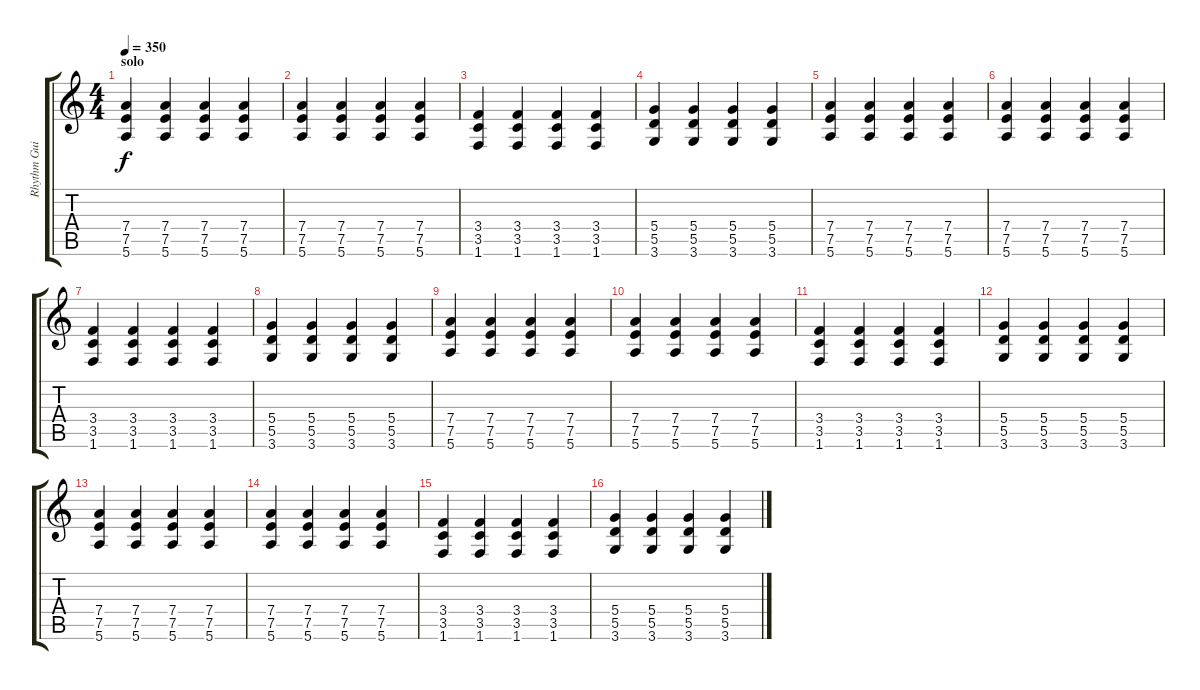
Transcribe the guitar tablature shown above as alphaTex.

\track ("Rhythm Guitar" "Rhythm Gui") {instrument overdrivenguitar}
\staff {score tabs}
\tuning (E4 B3 G3 D3 A2 E2) {hide}
\ts (4 4)
\section ("" "solo")
\tempo 350
\clef g2
\ks c
(7.4 7.5 5.6).4{dy f} (7.4 7.5 5.6).4 (7.4 7.5 5.6).4 (7.4 7.5 5.6).4 |
(7.4 7.5 5.6).4 (7.4 7.5 5.6).4 (7.4 7.5 5.6).4 (7.4 7.5 5.6).4 |
(3.4 3.5 1.6).4 (3.4 3.5 1.6).4 (3.4 3.5 1.6).4 (3.4 3.5 1.6).4 |
(5.4 5.5 3.6).4 (5.4 5.5 3.6).4 (5.4 5.5 3.6).4 (5.4 5.5 3.6).4 |
(7.4 7.5 5.6).4 (7.4 7.5 5.6).4 (7.4 7.5 5.6).4 (7.4 7.5 5.6).4 |
(7.4 7.5 5.6).4 (7.4 7.5 5.6).4 (7.4 7.5 5.6).4 (7.4 7.5 5.6).4 |
(3.4 3.5 1.6).4 (3.4 3.5 1.6).4 (3.4 3.5 1.6).4 (3.4 3.5 1.6).4 |
(5.4 5.5 3.6).4 (5.4 5.5 3.6).4 (5.4 5.5 3.6).4 (5.4 5.5 3.6).4 |
(7.4 7.5 5.6).4 (7.4 7.5 5.6).4 (7.4 7.5 5.6).4 (7.4 7.5 5.6).4 |
(7.4 7.5 5.6).4 (7.4 7.5 5.6).4 (7.4 7.5 5.6).4 (7.4 7.5 5.6).4 |
(3.4 3.5 1.6).4 (3.4 3.5 1.6).4 (3.4 3.5 1.6).4 (3.4 3.5 1.6).4 |
(5.4 5.5 3.6).4 (5.4 5.5 3.6).4 (5.4 5.5 3.6).4 (5.4 5.5 3.6).4 |
(7.4 7.5 5.6).4 (7.4 7.5 5.6).4 (7.4 7.5 5.6).4 (7.4 7.5 5.6).4 |
(7.4 7.5 5.6).4 (7.4 7.5 5.6).4 (7.4 7.5 5.6).4 (7.4 7.5 5.6).4 |
(3.4 3.5 1.6).4 (3.4 3.5 1.6).4 (3.4 3.5 1.6).4 (3.4 3.5 1.6).4 |
(5.4 5.5 3.6).4 (5.4 5.5 3.6).4 (5.4 5.5 3.6).4 (5.4 5.5 3.6).4
